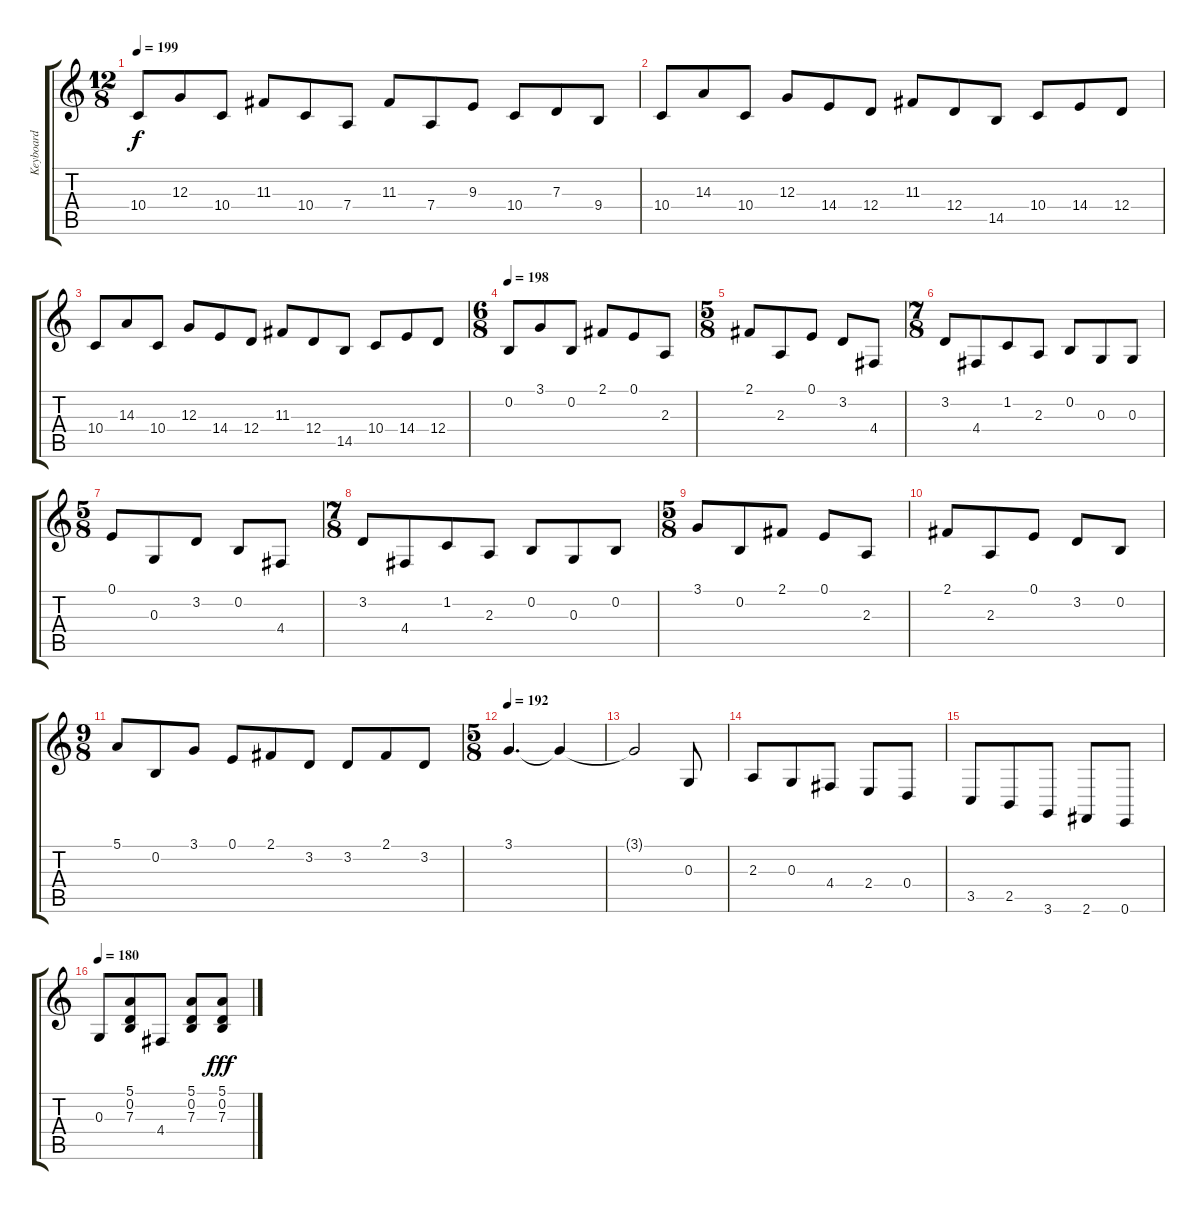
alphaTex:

\track ("Keyboard" "Keyboard") {instrument stringensemble1}
\staff {score tabs}
\tuning (E4 B3 G3 D3 A2 E2) {hide}
\ts (12 8)
\tempo 199
\clef g2
\ks aminor
10.4.8{dy f} 12.3.8 10.4.8 11.3.8 10.4.8 7.4.8 11.3.8 7.4.8 9.3.8 10.4.8 7.3.8 9.4.8 |
10.4.8 14.3.8 10.4.8 12.3.8 14.4.8 12.4.8 11.3.8 12.4.8 14.5.8 10.4.8 14.4.8 12.4.8 |
10.4.8 14.3.8 10.4.8 12.3.8 14.4.8 12.4.8 11.3.8 12.4.8 14.5.8 10.4.8 14.4.8 12.4.8 |
\ts (6 8)
\tempo 198
0.2.8 3.1.8 0.2.8 2.1.8 0.1.8 2.3.8 |
\ts (5 8)
2.1.8 2.3.8 0.1.8 3.2.8 4.4.8 |
\ts (7 8)
3.2.8 4.4.8 1.2.8 2.3.8 0.2.8 0.3.8 0.3.8 |
\ts (5 8)
0.1.8 0.3.8 3.2.8 0.2.8 4.4.8 |
\ts (7 8)
3.2.8 4.4.8 1.2.8 2.3.8 0.2.8 0.3.8 0.2.8 |
\ts (5 8)
3.1.8 0.2.8 2.1.8 0.1.8 2.3.8 |
2.1.8 2.3.8 0.1.8 3.2.8 0.2.8 |
\ts (9 8)
5.1.8 0.2.8 3.1.8 0.1.8 2.1.8 3.2.8 3.2.8 2.1.8 3.2.8 |
\ts (5 8)
\tempo 192
3.1.4{d} 3.1{t}.4 |
3.1{t}.2 0.3.8 |
2.3.8 0.3.8 4.4.8 2.4.8 0.4.8 |
3.5.8 2.5.8 3.6.8 2.6.8 0.6.8 |
\tempo 180
0.3.8{volume 11 instrument synthbrass1} (5.1 0.2 7.3).8 4.4.8 (5.1 0.2 7.3).8 (5.1 0.2 7.3).8{dy fff}
